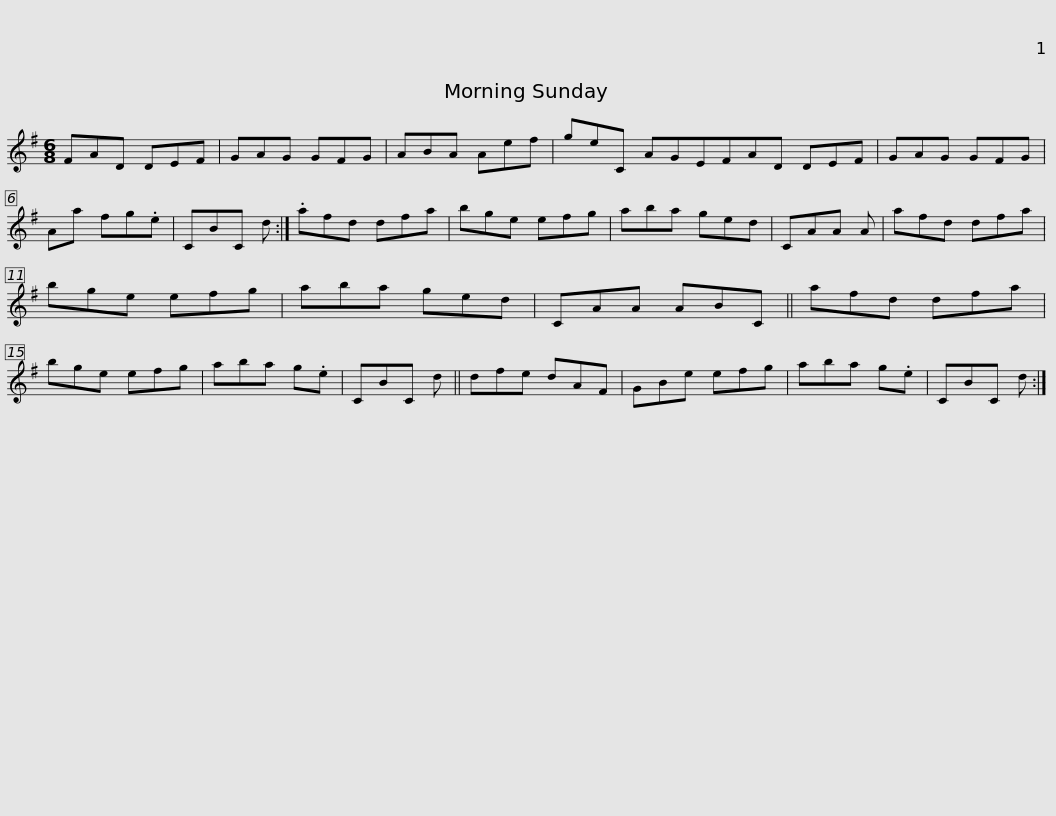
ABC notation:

X:1
L:1/8
M:6/8
I:linebreak $
K:G
V:1 treble
V:1
 FAD DEF | GAG GFG | ABA Aef | geC AGEFAD DEF | GAG GFG | %5
 Aa fg.e |$ CBC d :| .afd dfa | bge efg | aba ged | %10
 CAA A | afd dfa | bge efg |$ aba ged | CAA ABC || %15
 afd dfa | bge efg | aba g.e | CBC d || dfe dAF |$ %20
 GBe efg | aba g.e | CBC d :| %23
